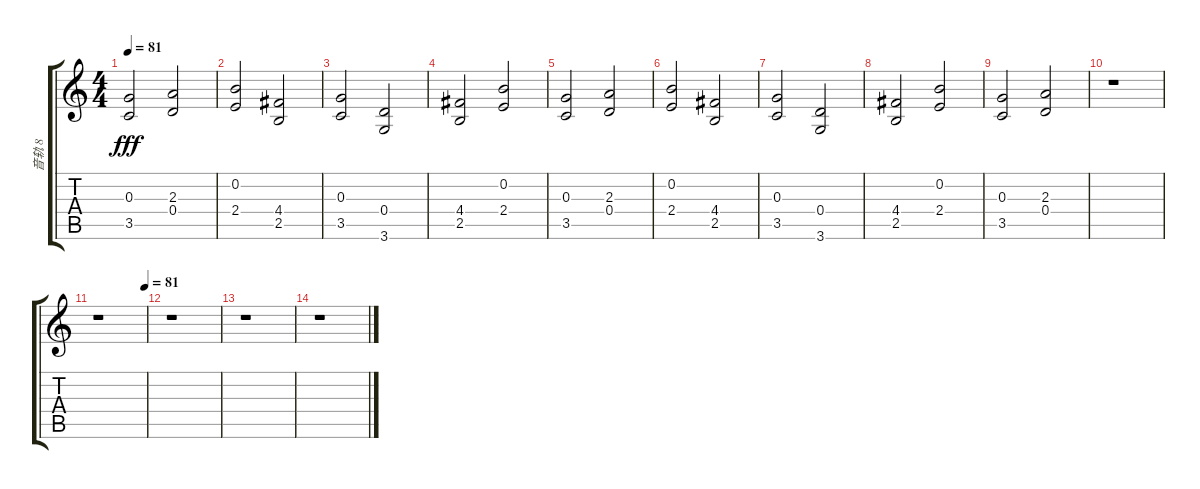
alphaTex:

\track ("音轨 8" "音轨 8") {instrument overdrivenguitar}
\staff {score tabs}
\tuning (E4 B3 G3 D3 A2 E2) {hide}
\ts (4 4)
\tempo 81
\clef g2
\ks c
(0.3 3.5).2{dy fff} (2.3 0.4).2 |
(0.2 2.4).2 (4.4 2.5).2 |
(0.3 3.5).2 (0.4 3.6).2 |
(4.4 2.5).2 (0.2 2.4).2 |
(0.3 3.5).2 (2.3 0.4).2 |
(0.2 2.4).2 (4.4 2.5).2 |
(0.3 3.5).2 (0.4 3.6).2 |
(4.4 2.5).2 (0.2 2.4).2 |
(0.3 3.5).2 (2.3 0.4).2 |
r.1 |
\tempo (81 0.9791666666666666)
r.1 |
r.1 |
r.1 |
r.1
